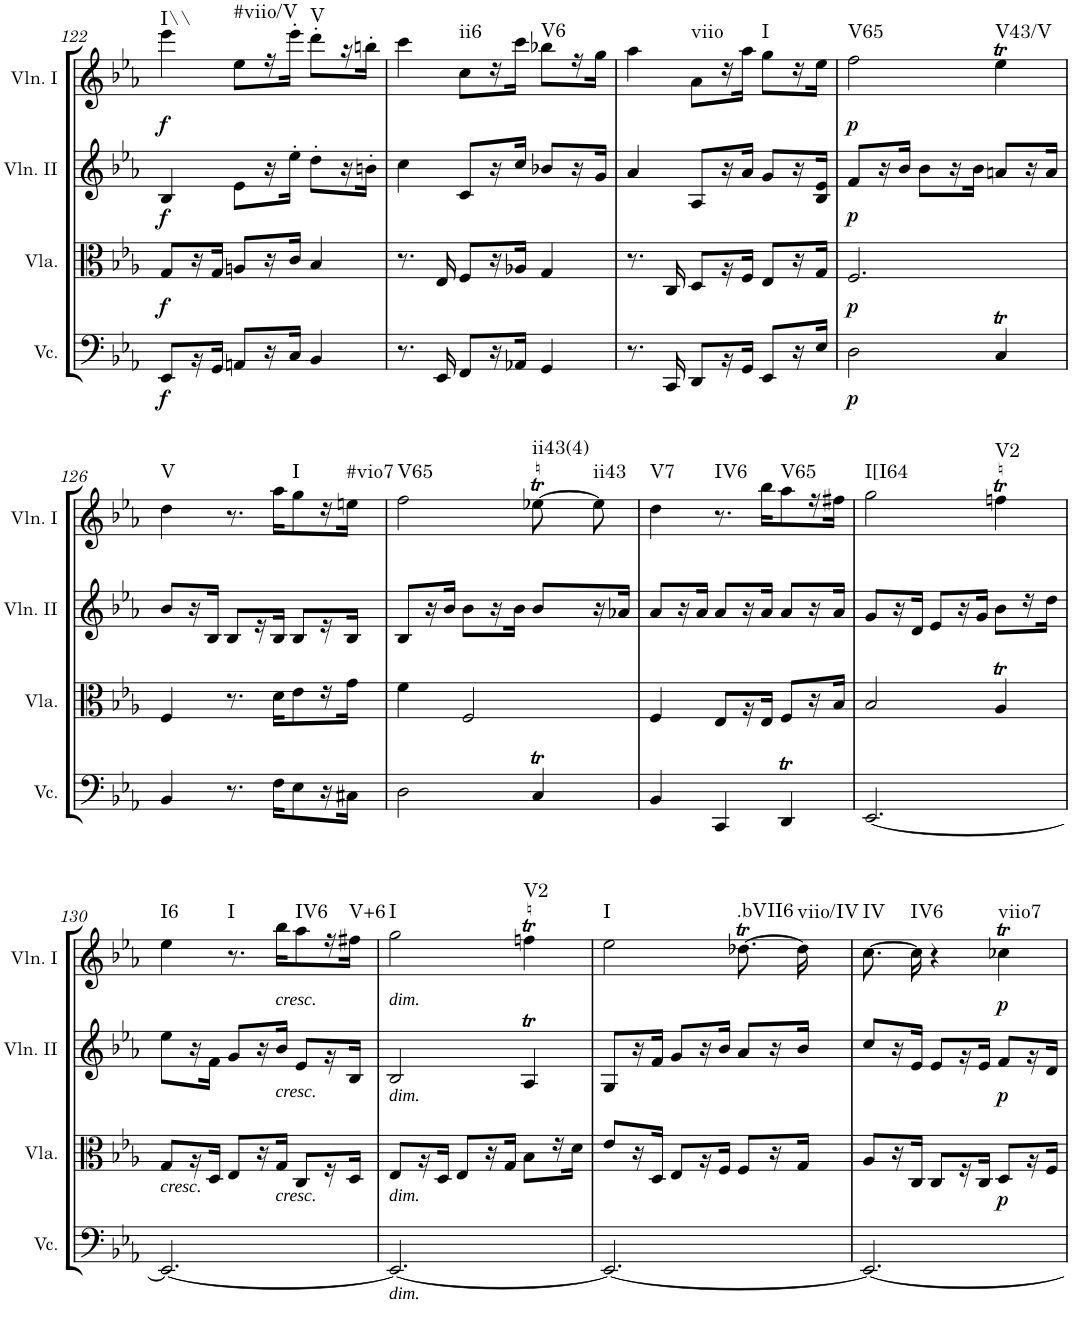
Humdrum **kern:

**kern	**dynam	**kern	**dynam	**kern	**dynam	**kern	**dynam	**harte
*part4	*part4	*part3	*part3	*part2	*part2	*part1	*part1	*part1
*staff4	*staff4	*staff3	*staff3	*staff2	*staff2	*staff1	*staff1	*
*I"Violoncello	*	*I"Viola	*	*I"Violin II	*	*I"Violin I	*	*
*I'Vc.	*	*I'Vla.	*	*I'Vln. II	*	*I'Vln. I	*	*
!!LO:PB:g=z
*clefF4	*	*clefC3	*	*clefG2	*	*clefG2	*	*
*k[b-e-a-]	*	*k[b-e-a-]	*	*k[b-e-a-]	*	*k[b-e-a-]	*	*
*E-:	*	*E-:	*	*E-:	*	*E-:	*	*
*M3/4	*	*M3/4	*	*M3/4	*	*M3/4	*	*
=122	=122	=122	=122	=122	=122	=122	=122	=122
!	!LO:DY:b	!	!LO:DY:b	!	!LO:DY:b	!	!LO:DY:b	!LO:H:kt=I\\
8EE-/L	f	8G/L	f	4B-/	f	4eee-\	f	N
16r	.	16r	.	.	.	.	.	.
16GG/JJ	.	16G/JJ	.	.	.	.	.	.
!	!	!	!	!	!	!	!	!LO:H:kt=#viio/V
8AAn/L	.	8An/L	.	8e-\L	.	8ee-\L	.	N
16r	.	16r	.	16r	.	16r	.	.
16C/JJ	.	16c/JJ	.	16ee-'\JJ	.	16eee-'\JJ	.	.
!	!	!	!	!	!	!	!	!LO:H:kt=V
4BB-/	.	4B-/	.	8dd'\L	.	8ddd'\L	.	N
.	.	.	.	16r	.	16r	.	.
.	.	.	.	16bn'\JJ	.	16bbn'\JJ	.	.
=123	=123	=123	=123	=123	=123	=123	=123	=123
8.r	.	8.r	.	4cc\	.	4ccc\	.	.
16EE-/	.	16E-/	.	.	.	.	.	.
!	!	!	!	!	!	!	!	!LO:H:kt=ii6
8FF/L	.	8F/L	.	8c/L	.	8cc\L	.	N
16r	.	16r	.	16r	.	16r	.	.
16AA-X/JJ	.	16A-X/JJ	.	16cc/JJ	.	16ccc\JJ	.	.
!	!	!	!	!	!	!	!	!LO:H:kt=V6
4GG/	.	4G/	.	8b-X/L	.	8bb-X\L	.	N
.	.	.	.	16r	.	16r	.	.
.	.	.	.	16g/JJ	.	16gg\JJ	.	.
=124	=124	=124	=124	=124	=124	=124	=124	=124
8.r	.	8.r	.	4a-/	.	4aa-\	.	.
16CC/	.	16C/	.	.	.	.	.	.
!	!	!	!	!	!	!	!	!LO:H:kt=viio
8DD/L	.	8D/L	.	8A-/L	.	8a-\L	.	N
16r	.	16r	.	16r	.	16r	.	.
16GG/JJ	.	16F/JJ	.	16a-/JJ	.	16aa-\JJ	.	.
!	!	!	!	!	!	!	!	!LO:H:kt=I
8EE-/L	.	8E-/L	.	8g/L	.	8gg\L	.	N
16r	.	16r	.	16r	.	16r	.	.
16E-/JJ	.	16G/JJ	.	16B-/ 16e-/JJ	.	16ee-\JJ	.	.
=125	=125	=125	=125	=125	=125	=125	=125	=125
!	!LO:DY:b	!	!LO:DY:b	!	!LO:DY:b	!	!LO:DY:b	!LO:H:kt=V65
2D\	p	2.F/	p	8f/L	p	2ff\	p	N
.	.	.	.	16r	.	.	.	.
.	.	.	.	16b-/JJ	.	.	.	.
.	.	.	.	8b-\L	.	.	.	.
.	.	.	.	16r	.	.	.	.
.	.	.	.	16b-\JJ	.	.	.	.
!	!	!	!	!	!	!	!	!LO:H:kt=V43/V
4CT/	.	.	.	8an/L	.	4ee-T\	.	N
.	.	.	.	16r	.	.	.	.
.	.	.	.	16a/JJ	.	.	.	.
!!LO:LB:g=z
=126	=126	=126	=126	=126	=126	=126	=126	=126
!	!	!	!	!	!	!	!	!LO:H:kt=V
4BB-/	.	4F/	.	8b-/L	.	4dd\	.	N
.	.	.	.	16r	.	.	.	.
.	.	.	.	16B-/JJ	.	.	.	.
8.r	.	8.r	.	8B-/L	.	8.r	.	.
.	.	.	.	16r	.	.	.	.
16F\KL	.	16d\KL	.	16B-/JJ	.	16aa-\KL	.	.
!	!	!	!	!	!	!	!	!LO:H:kt=I
8E-\	.	8e-\	.	8B-/L	.	8gg\	.	N
16r	.	16r	.	16r	.	16r	.	.
!	!	!	!	!	!	!	!	!LO:H:kt=#vio7
16C#X\JJ	.	16g\JJ	.	16B-/JJ	.	16een\JJ	.	N
=127	=127	=127	=127	=127	=127	=127	=127	=127
!	!	!	!	!	!	!	!	!LO:H:kt=V65
2D\	.	4f\	.	8B-/L	.	2ff\	.	N
.	.	.	.	16r	.	.	.	.
.	.	.	.	16b-/JJ	.	.	.	.
.	.	2F/	.	8b-\L	.	.	.	.
.	.	.	.	16r	.	.	.	.
.	.	.	.	16b-\JJ	.	.	.	.
!	!	!	!	!	!	!	!	!LO:H:kt=ii43(4)
4CT/	.	.	.	8b-/L	.	[8ee-XT\	.	N
!	!	!	!	!	!	!	!	!LO:H:kt=ii43
.	.	.	.	16r	.	8ee-\]	.	N
.	.	.	.	16a-X/JJ	.	.	.	.
=128	=128	=128	=128	=128	=128	=128	=128	=128
!	!	!	!	!	!	!	!	!LO:H:kt=V7
4BB-/	.	4F/	.	8a-/L	.	4dd\	.	N
.	.	.	.	16r	.	.	.	.
.	.	.	.	16a-/JJ	.	.	.	.
!	!	!	!	!	!	!	!	!LO:H:kt=IV6
4CC/	.	8E-/L	.	8a-/L	.	8.r	.	N
.	.	16r	.	16r	.	.	.	.
.	.	16E-/JJ	.	16a-/JJ	.	16bb-\KL	.	.
!	!	!	!	!	!	!	!	!LO:H:kt=V65
4DDt/	.	8F/L	.	8a-/L	.	8aa-\	.	N
.	.	16r	.	16r	.	16r	.	.
.	.	16B-/JJ	.	16a-/JJ	.	16ff#X\JJ	.	.
=129	=129	=129	=129	=129	=129	=129	=129	=129
!	!	!	!	!	!	!	!	!LO:H:kt=I[I64
[2.EE-/	.	2B-/	.	8g/L	.	2gg\	.	N
.	.	.	.	16r	.	.	.	.
.	.	.	.	16d/JJ	.	.	.	.
.	.	.	.	8e-/L	.	.	.	.
.	.	.	.	16r	.	.	.	.
.	.	.	.	16g/JJ	.	.	.	.
!	!	!	!	!	!	!	!	!LO:H:kt=V2
.	.	4A-T/	.	8b-\L	.	4ffnT\	.	N
.	.	.	.	16r	.	.	.	.
.	.	.	.	16dd\JJ	.	.	.	.
!!LO:LB:g=z
=130	=130	=130	=130	=130	=130	=130	=130	=130
!LO:TX:a:i:t=cresc.	!	!	!	!	!	!	!	!LO:H:kt=I6
2.EE-/_	.	8G/L	.	8ee-\L	.	4ee-\	.	N
.	.	16r	.	16r	.	.	.	.
.	.	16D/JJ	.	16f\JJ	.	.	.	.
!	!	!	!	!	!	!	!	!LO:H:kt=I
.	.	8E-/L	.	8g/L	.	8.r	.	N
.	.	16r	.	16r	.	.	.	.
!	!	!	!	!	!	!LO:TX:b:i:t=cresc.	!	!
!	!	!	!	!LO:TX:b:i:t=cresc.	!	!	!	!
!	!	!LO:TX:b:i:t=cresc.	!	!	!	!	!	!
.	.	16G/JJ	.	16b-/JJ	.	16bb-\KL	.	.
!	!	!	!	!	!	!	!	!LO:H:kt=IV6
.	.	8C/L	.	8e-/L	.	8aa-\	.	N
.	.	16r	.	16r	.	16r	.	.
!	!	!	!	!	!	!	!	!LO:H:kt=V+6
.	.	16D/JJ	.	16B-/JJ	.	16ff#X\JJ	.	N
=131	=131	=131	=131	=131	=131	=131	=131	=131
!	!	!	!	!	!	!LO:TX:b:i:t=dim.	!	!
!	!	!LO:TX:b:i:t=dim.	!	!	!	!	!	!
!	!	!LO:TX:a:i:t=dim.	!	!	!	!	!	!
!LO:TX:b:i:t=dim.	!	!	!	!	!	!	!	!LO:H:kt=I
2.EE-/_	.	8E-/L	.	2B-/	.	2gg\	.	N
.	.	16r	.	.	.	.	.	.
.	.	16D/JJ	.	.	.	.	.	.
.	.	8E-/L	.	.	.	.	.	.
.	.	16r	.	.	.	.	.	.
.	.	16G/JJ	.	.	.	.	.	.
!	!	!	!	!	!	!	!	!LO:H:kt=V2
.	.	8B-\L	.	4A-T/	.	4ffnT\	.	N
.	.	16r	.	.	.	.	.	.
.	.	16d\JJ	.	.	.	.	.	.
=132	=132	=132	=132	=132	=132	=132	=132	=132
!	!	!	!	!	!	!	!	!LO:H:kt=I
2.EE-/_	.	8e-/L	.	8G/L	.	2ee-\	.	N
.	.	16r	.	16r	.	.	.	.
.	.	16D/JJ	.	16f/JJ	.	.	.	.
.	.	8E-/L	.	8g/L	.	.	.	.
.	.	16r	.	16r	.	.	.	.
.	.	16F/JJ	.	16b-/JJ	.	.	.	.
!	!	!	!	!	!	!	!	!LO:H:kt=.bVII6
.	.	8F/L	.	8a-/L	.	[8.dd-XT\	.	N
.	.	16r	.	16r	.	.	.	.
!	!	!	!	!	!	!	!	!LO:H:kt=viio/IV
.	.	16G/JJ	.	16b-/JJ	.	16dd-\]	.	N
=133	=133	=133	=133	=133	=133	=133	=133	=133
!	!	!	!	!	!	!	!	!LO:H:kt=IV
2.EE-/_	.	8A-/L	.	8cc/L	.	[8.cc\	.	N
.	.	16r	.	16r	.	.	.	.
!	!	!	!	!	!	!	!	!LO:H:kt=IV6
.	.	16C/JJ	.	16e-/JJ	.	16cc\]	.	N
.	.	8C/L	.	8e-/L	.	4r	.	.
.	.	16r	.	16r	.	.	.	.
.	.	16C/JJ	.	16e-/JJ	.	.	.	.
!	!	!	!LO:DY:b	!	!LO:DY:b	!	!LO:DY:b	!LO:H:kt=viio7
.	.	8D/L	p	8f/L	p	4cc-XT\	p	N
.	.	16r	.	16r	.	.	.	.
.	.	16F/JJ	.	16d/JJ	.	.	.	.
=	=	=	=	=	=	=	=	=
*-	*-	*-	*-	*-	*-	*-	*-	*-
